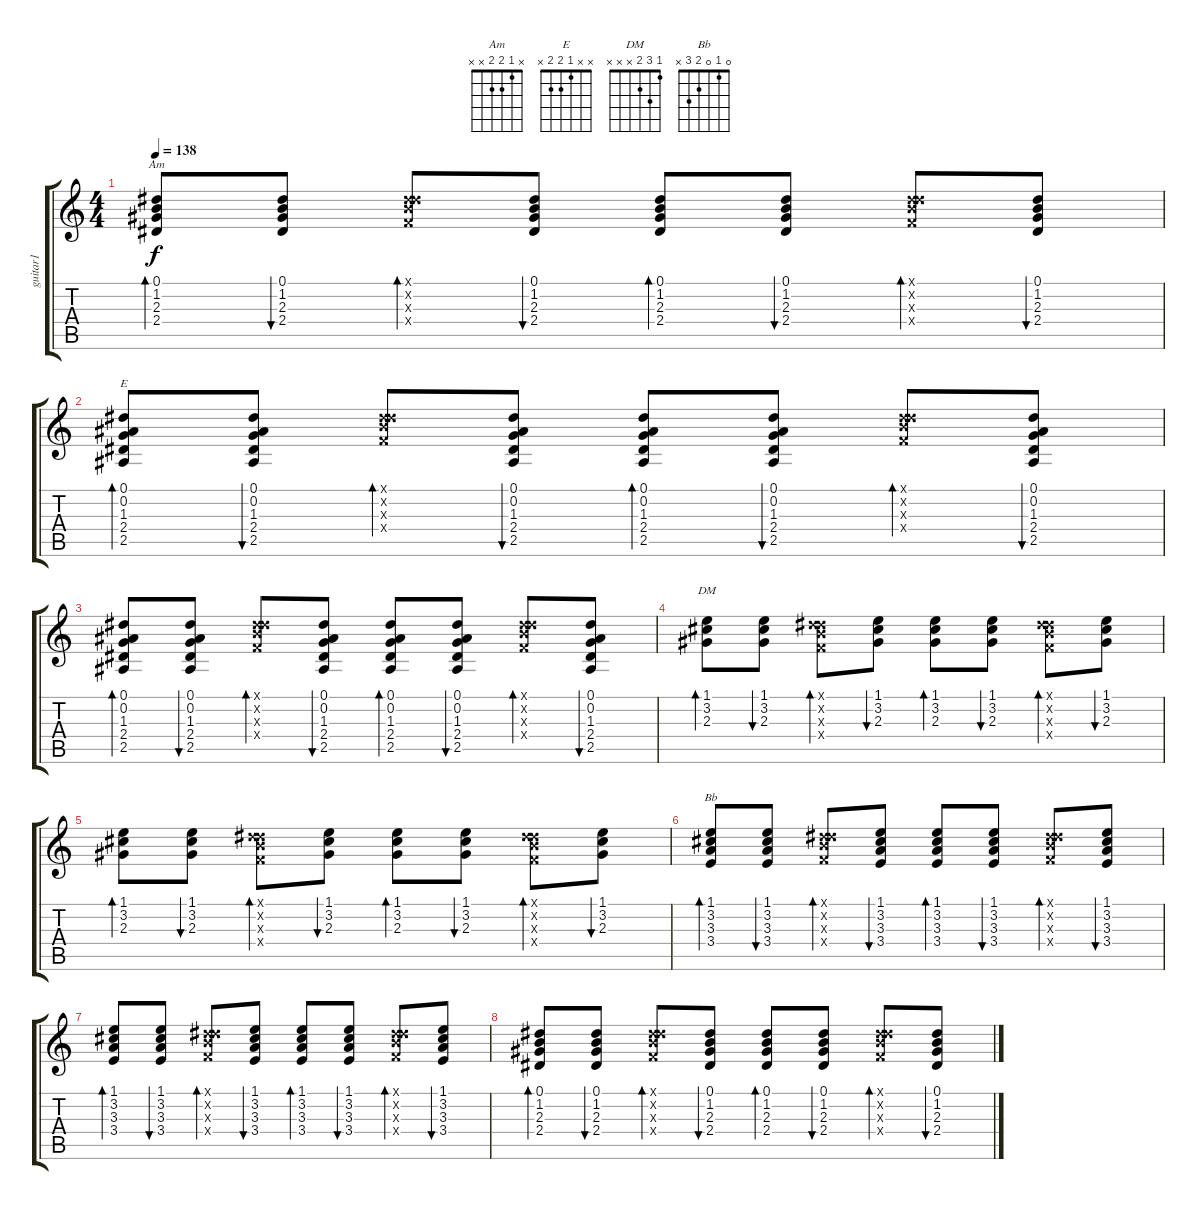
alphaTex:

\track ("guitar1" "guitar1") {instrument acousticguitarsteel}
\staff {score tabs}
\tuning (Eb4 Bb3 Gb3 Db3 Ab2 Eb2) {hide}
\chord ("Am" x 1 2 2 x x)
\chord ("E" x x 1 2 2 x)
\chord ("DM" 1 3 2 x x x)
\chord ("Bb" 0 1 0 2 3 x)
\ts (4 4)
\tempo 138
\clef g2
\ks c
(0.1 1.2 2.3 2.4).8{bd 60 ch "Am" dy f} (0.1 1.2 2.3 2.4).8{bu 60} (0.1{x} 5.2{x} 5.3{x} 4.4{x}).8{bd 60} (0.1 1.2 2.3 2.4).8{bu 60} (0.1 1.2 2.3 2.4).8{bd 60} (0.1 1.2 2.3 2.4).8{bu 60} (0.1{x} 5.2{x} 5.3{x} 4.4{x}).8{bd 60} (0.1 1.2 2.3 2.4).8{bu 60} |
(0.1 0.2 1.3 2.4 2.5).8{bd 60 ch "E"} (0.1 0.2 1.3 2.4 2.5).8{bu 60} (0.1{x} 5.2{x} 5.3{x} 4.4{x}).8{bd 60} (0.1 0.2 1.3 2.4 2.5).8{bu 60} (0.1 0.2 1.3 2.4 2.5).8{bd 60} (0.1 0.2 1.3 2.4 2.5).8{bu 60} (0.1{x} 5.2{x} 5.3{x} 4.4{x}).8{bd 60} (0.1 0.2 1.3 2.4 2.5).8{bu 60} |
(0.1 0.2 1.3 2.4 2.5).8{bd 60} (0.1 0.2 1.3 2.4 2.5).8{bu 60} (0.1{x} 5.2{x} 5.3{x} 4.4{x}).8{bd 60} (0.1 0.2 1.3 2.4 2.5).8{bu 60} (0.1 0.2 1.3 2.4 2.5).8{bd 60} (0.1 0.2 1.3 2.4 2.5).8{bu 60} (0.1{x} 5.2{x} 5.3{x} 4.4{x}).8{bd 60} (0.1 0.2 1.3 2.4 2.5).8{bu 60} |
(1.1 3.2 2.3).8{bd 60 ch "DM"} (1.1 3.2 2.3).8{bu 60} (0.1{x} 5.2{x} 5.3{x} 4.4{x}).8{bd 60} (1.1 3.2 2.3).8{bu 60} (1.1 3.2 2.3).8{bd 60} (1.1 3.2 2.3).8{bu 60} (0.1{x} 5.2{x} 5.3{x} 4.4{x}).8{bd 60} (1.1 3.2 2.3).8{bu 60} |
(1.1 3.2 2.3).8{bd 60} (1.1 3.2 2.3).8{bu 60} (0.1{x} 5.2{x} 5.3{x} 4.4{x}).8{bd 60} (1.1 3.2 2.3).8{bu 60} (1.1 3.2 2.3).8{bd 60} (1.1 3.2 2.3).8{bu 60} (0.1{x} 5.2{x} 5.3{x} 4.4{x}).8{bd 60} (1.1 3.2 2.3).8{bu 60} |
(1.1 3.2 3.3 3.4).8{bd 60 ch "Bb"} (1.1 3.2 3.3 3.4).8{bu 60} (0.1{x} 5.2{x} 5.3{x} 4.4{x}).8{bd 60} (1.1 3.2 3.3 3.4).8{bu 60} (1.1 3.2 3.3 3.4).8{bd 60} (1.1 3.2 3.3 3.4).8{bu 60} (0.1{x} 5.2{x} 5.3{x} 4.4{x}).8{bd 60} (1.1 3.2 3.3 3.4).8{bu 60} |
(1.1 3.2 3.3 3.4).8{bd 60} (1.1 3.2 3.3 3.4).8{bu 60} (0.1{x} 5.2{x} 5.3{x} 4.4{x}).8{bd 60} (1.1 3.2 3.3 3.4).8{bu 60} (1.1 3.2 3.3 3.4).8{bd 60} (1.1 3.2 3.3 3.4).8{bu 60} (0.1{x} 5.2{x} 5.3{x} 4.4{x}).8{bd 60} (1.1 3.2 3.3 3.4).8{bu 60} |
(0.1 1.2 2.3 2.4).8{bd 60} (0.1 1.2 2.3 2.4).8{bu 60} (0.1{x} 5.2{x} 5.3{x} 4.4{x}).8{bd 60} (0.1 1.2 2.3 2.4).8{bu 60} (0.1 1.2 2.3 2.4).8{bd 60} (0.1 1.2 2.3 2.4).8{bu 60} (0.1{x} 5.2{x} 5.3{x} 4.4{x}).8{bd 60} (0.1 1.2 2.3 2.4).8{bu 60}
